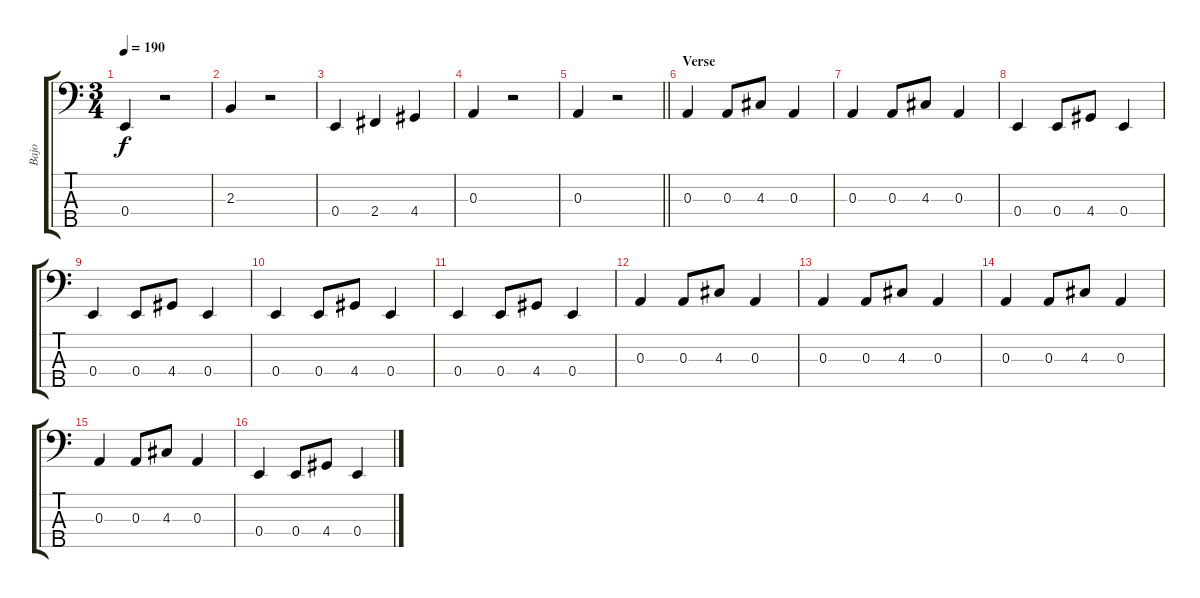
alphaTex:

\track ("Bajo" "Bajo") {instrument electricbassfinger}
\staff {score tabs}
\tuning (G2 D2 A1 E1 B0) {hide}
\ts (3 4)
\tempo 190
\clef f4
\ks c
0.4.4{dy f} r.2 |
2.3.4 r.2 |
0.4.4 2.4.4 4.4.4 |
0.3.4 r.2 |
\barLineRight lightlight
0.3.4 r.2 |
\section ("" "Verse")
0.3.4 0.3.8 4.3.8 0.3.4 |
0.3.4 0.3.8 4.3.8 0.3.4 |
0.4.4 0.4.8 4.4.8 0.4.4 |
0.4.4 0.4.8 4.4.8 0.4.4 |
0.4.4 0.4.8 4.4.8 0.4.4 |
0.4.4 0.4.8 4.4.8 0.4.4 |
0.3.4 0.3.8 4.3.8 0.3.4 |
0.3.4 0.3.8 4.3.8 0.3.4 |
0.3.4 0.3.8 4.3.8 0.3.4 |
0.3.4 0.3.8 4.3.8 0.3.4 |
0.4.4 0.4.8 4.4.8 0.4.4
